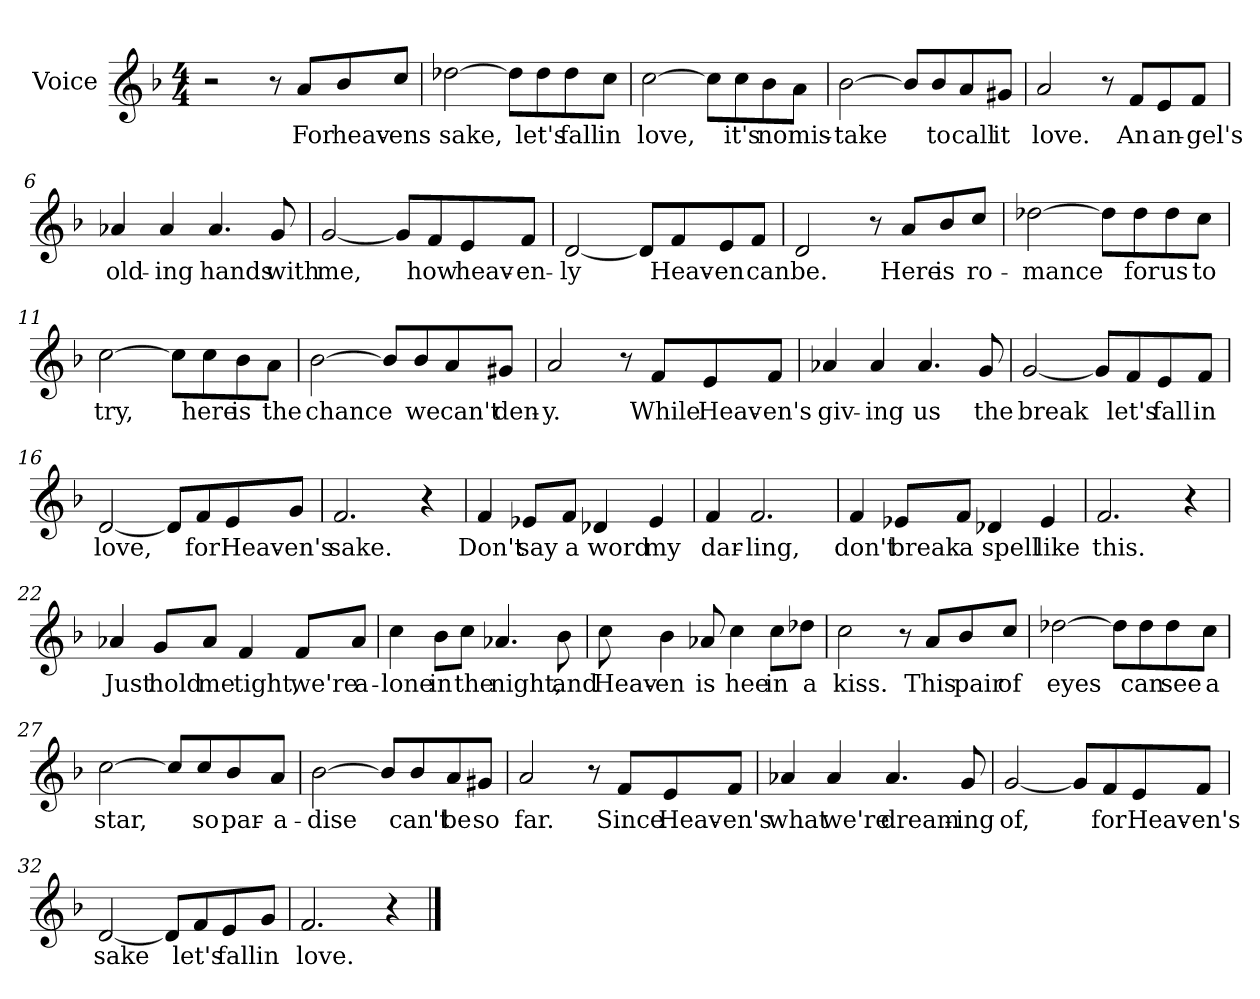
**kern	**text
*part1	*part1
*staff1	*staff1
*I"Voice	*
*clefG2	*
*k[b-]	*
*F:	*
*M4/4	*
=1	=1
2r	.
8r	.
8a/L	For
8b-/	heav-
8cc/J	-ens
=2	=2
[2dd-X\	sake,
8dd-\L]	.
8dd-\	let's
8dd-\	fall
8cc\J	in
=3	=3
[2cc\	love,
8cc\L]	.
8cc\	it's
8b-\	no
8a\J	mis-
=4	=4
[2b-\	take
8b-/L]	.
8b-/	to
8a/	call
8g#X/J	it
!!LO:LB:g=z
=5	=5
2a/	love.
8r	.
8f/L	An
8e/	an-
8f/J	gel's
=6	=6
4a-X/	old-
4a-/	-ing
4.a-/	hands
8g/	with
=7	=7
[2g/	me,
8g/L]	.
8f/	how
8e/	heav-
8f/J	-en-
=8	=8
[2d/	-ly
8d/L]	.
8f/	Heav-
8e/	-en
8f/J	can
!!LO:LB:g=z
=9	=9
2d/	be.
8r	.
8a/L	Here
8b-/	is
8cc/J	ro-
=10	=10
[2dd-X\	-mance
8dd-\L]	.
8dd-\	for
8dd-\	us
8cc\J	to
=11	=11
[2cc\	try,
8cc\L]	.
8cc\	here
8b-\	is
8a\J	the
=12	=12
[2b-\	chance
8b-/L]	.
8b-/	we
8a/	can't
8g#X/J	den-
!!LO:LB:g=z
=13	=13
2a/	-y.
8r	.
8f/L	While
8e/	Heav-
8f/J	-en's
=14	=14
4a-X/	giv-
4a-/	-ing
4.a-/	us
8g/	the
=15	=15
[2g/	break
8g/L]	.
8f/	let's
8e/	fall
8f/J	in
=16	=16
[2d/	love,
8d/L]	.
8f/	for
8e/	Heav-
8g/J	-en's
=17	=17
2.f/	sake.
4r	.
!!LO:LB:g=z
=18	=18
4f/	Don't
8e-X/L	say
8f/J	a
4d-X/	word
4e-/	my
=19	=19
4f/	dar-
2.f/	ling,
=20	=20
4f/	don't
8e-X/L	break
8f/J	a
4d-X/	spell
4e-/	like
=21	=21
2.f/	this.
4r	.
!!LO:LB:g=z
=22	=22
4a-X/	Just
8g/L	hold
8a-/J	me
4f/	tight,
8f/L	we're
8a-/J	a-
=23	=23
4cc\	-lone
8b-\L	in
8cc\J	the
4.a-X/	night,
8b-\	and
=24	=24
8cc\	Heav-
4b-\	-en
8a-X/	is
4cc\	hee
8cc\L	in
8dd-X\J	a
=25	=25
2cc\	kiss.
8r	.
8a/L	This
8b-/	pair
8cc/J	of
!!LO:LB:g=z
=26	=26
[2dd-X\	eyes
8dd-\L]	.
8dd-\	can
8dd-\	see
8cc\J	a
=27	=27
[2cc\	star,
8cc/L]	.
8cc/	so
8b-/	par-
8a/J	a-
=28	=28
[2b-\	-dise
8b-/L]	.
8b-/	can't
8a/	be
8g#X/J	so
=29	=29
2a/	far.
8r	.
8f/L	Since
8e/	Heav-
8f/J	-en's
!!LO:LB:g=z
=30	=30
4a-X/	what
4a-/	we're
4.a-/	dream-
8g/	ing
=31	=31
[2g/	of,
8g/L]	.
8f/	for
8e/	Heav-
8f/J	-en's
=32	=32
[2d/	sake
8d/L]	.
8f/	let's
8e/	fall
8g/J	in
=33	=33
2.f/	love.
4r	.
==	==
*-	*-
